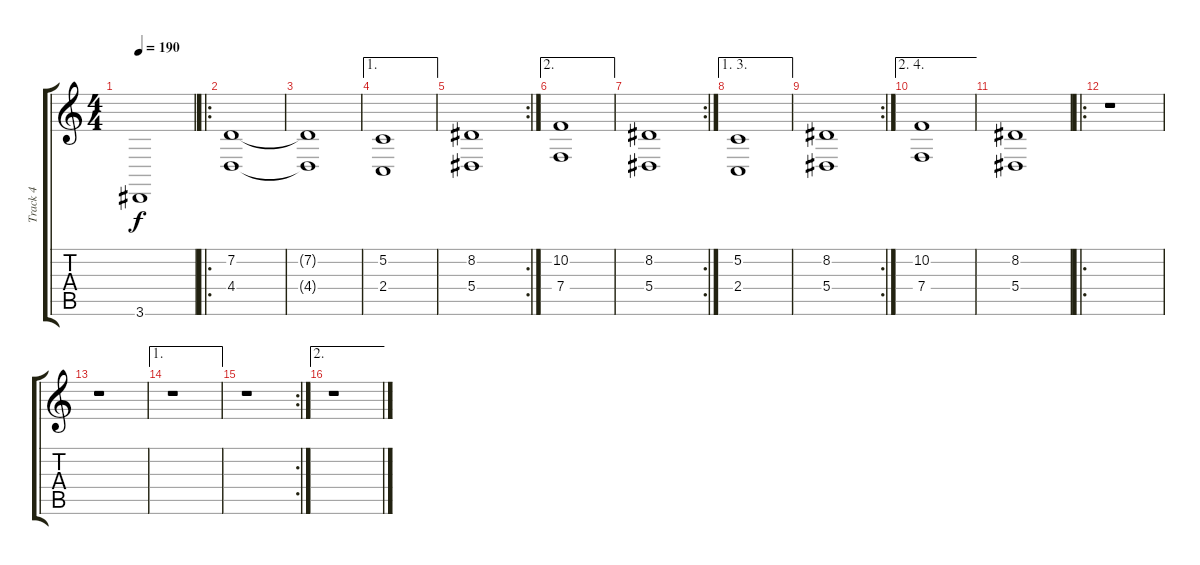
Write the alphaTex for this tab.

\track ("Track 4" "Track 4") {instrument stringensemble2}
\staff {score tabs}
\tuning (C4 G3 Eb3 Bb2 F2 C2) {hide}
\ts (4 4)
\tempo 190
\clef g2
\ks c
3.6{t}.1{dy f} |
\ro
(7.2 4.4).1 |
(7.2{t} 4.4{t}).1 |
\ae 1
(5.2 2.4).1 |
\rc 2
(8.2 5.4).1 |
\ae 2
(10.2 7.4).1 |
\rc 2
(8.2 5.4).1 |
\ae (1 3)
(5.2 2.4).1 |
\rc 2
(8.2 5.4).1 |
\ae (2 4)
(10.2 7.4).1 |
(8.2 5.4).1 |
\ro
r.1 |
r.1 |
\ae 1
r.1 |
\rc 2
r.1 |
\ae 2
r.1
